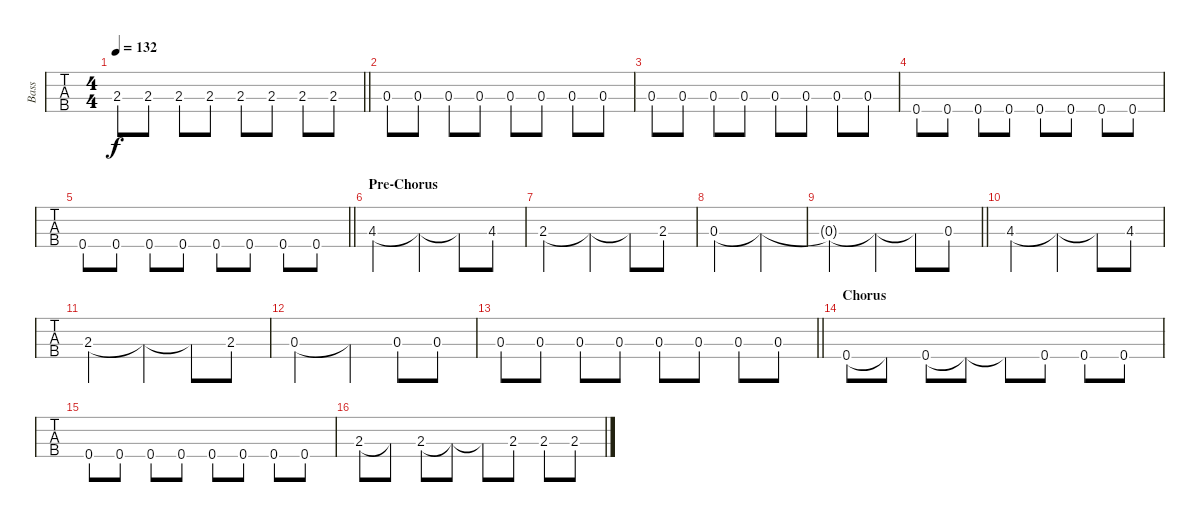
\track ("Bass" "Bass") {instrument electricbassfinger}
\staff {tabs}
\tuning (G2 D2 A1 E1) {hide}
\ts (4 4)
\tempo 132
\clef f4
\barLineRight lightlight
\ks c
2.3.8{dy f} 2.3.8 2.3.8 2.3.8 2.3.8 2.3.8 2.3.8 2.3.8 |
0.3.8 0.3.8 0.3.8 0.3.8 0.3.8 0.3.8 0.3.8 0.3.8 |
0.3.8 0.3.8 0.3.8 0.3.8 0.3.8 0.3.8 0.3.8 0.3.8 |
0.4.8 0.4.8 0.4.8 0.4.8 0.4.8 0.4.8 0.4.8 0.4.8 |
\barLineRight lightlight
0.4.8 0.4.8 0.4.8 0.4.8 0.4.8 0.4.8 0.4.8 0.4.8 |
\section ("" "Pre-Chorus")
4.3.2 4.3{t}.4 4.3{t}.8 4.3.8 |
2.3.2 2.3{t}.4 2.3{t}.8 2.3.8 |
0.3.2 0.3{t}.2 |
\barLineRight lightlight
0.3{t}.2 0.3{t}.4 0.3{t}.8 0.3.8 |
4.3.2 4.3{t}.4 4.3{t}.8 4.3.8 |
2.3.2 2.3{t}.4 2.3{t}.8 2.3.8 |
0.3.2 0.3{t}.4 0.3.8 0.3.8 |
\barLineRight lightlight
0.3.8 0.3.8 0.3.8 0.3.8 0.3.8 0.3.8 0.3.8 0.3.8 |
\section ("" "Chorus")
0.4.8 0.4{t}.8 0.4.8 0.4{t}.8 0.4{t}.8 0.4.8 0.4.8 0.4.8 |
0.4.8 0.4.8 0.4.8 0.4.8 0.4.8 0.4.8 0.4.8 0.4.8 |
2.3.8 2.3{t}.8 2.3.8 2.3{t}.8 2.3{t}.8 2.3.8 2.3.8 2.3.8
